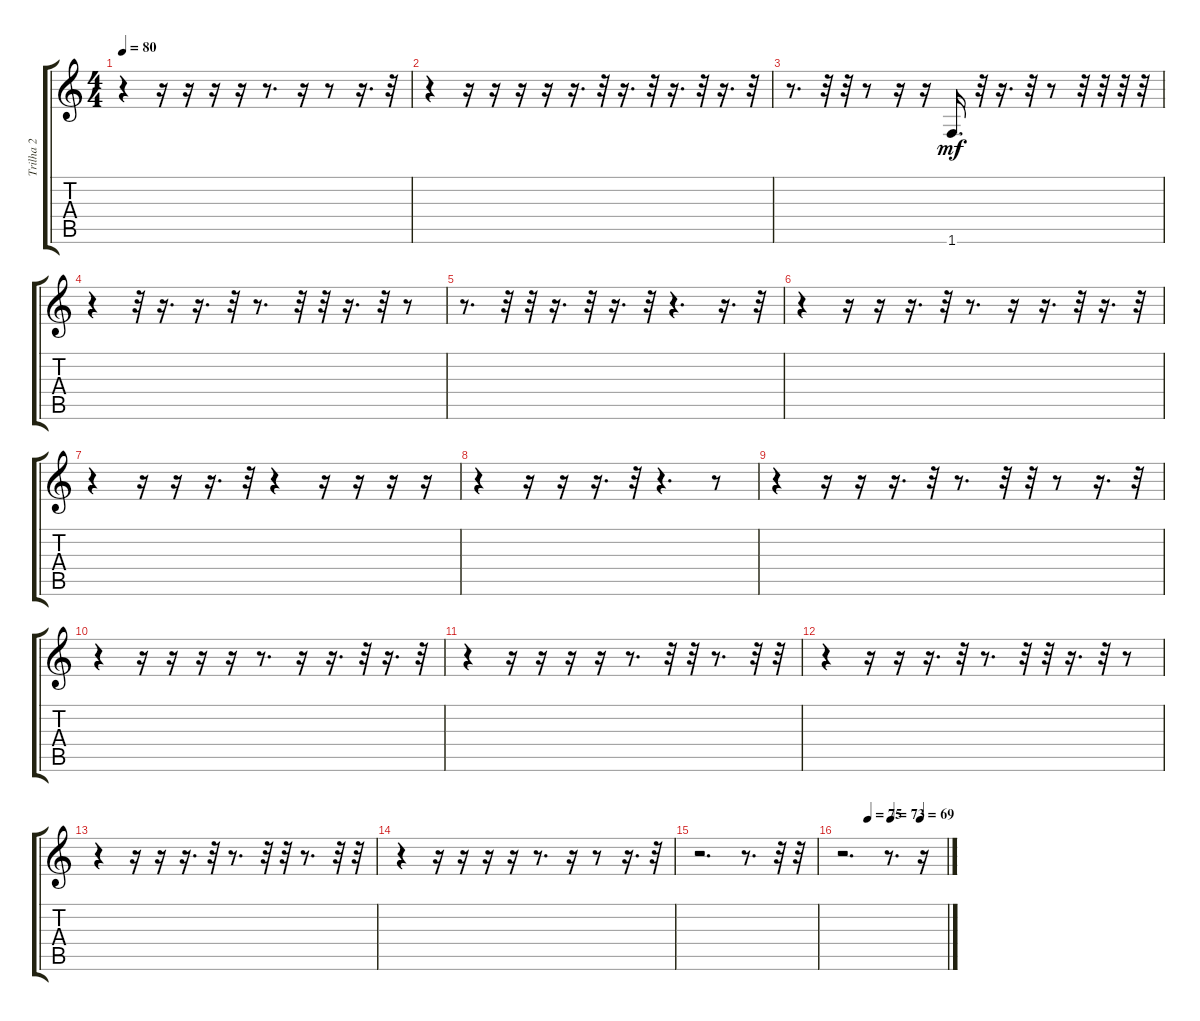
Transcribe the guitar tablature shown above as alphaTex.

\track ("Trilha 2" "Trilha 2") {instrument electricbassfinger}
\staff {score tabs}
\tuning (E4 B3 G3 D3 A2 E2) {hide}
\ts (4 4)
\tempo 80
\clef g2
\ks c
r.4{dy f} r.16 r.16 r.16 r.16 r.8{d} r.16 r.8 r.16{d} r.32 |
r.4 r.16 r.16 r.16 r.16 r.16{d} r.32 r.16{d} r.32 r.16{d} r.32 r.16{d} r.32 |
r.8{d} r.32 r.32 r.8 r.16 r.16 1.6.16{d dy mf} r.32 r.16{d} r.32 r.8 r.32 r.32 r.32 r.32 |
r.4 r.32 r.16{d} r.16{d} r.32 r.8{d} r.32 r.32 r.16{d} r.32 r.8 |
r.8{d} r.32 r.32 r.16{d} r.32 r.16{d} r.32 r.4{d} r.16{d} r.32 |
r.4 r.16 r.16 r.16{d} r.32 r.8{d} r.16 r.16{d} r.32 r.16{d} r.32 |
r.4 r.16 r.16 r.16{d} r.32 r.4 r.16 r.16 r.16 r.16 |
r.4 r.16 r.16 r.16{d} r.32 r.4{d} r.8 |
r.4 r.16 r.16 r.16{d} r.32 r.8{d} r.32 r.32 r.8 r.16{d} r.32 |
r.4 r.16 r.16 r.16 r.16 r.8{d} r.16 r.16{d} r.32 r.16{d} r.32 |
r.4 r.16 r.16 r.16 r.16 r.8{d} r.32 r.32 r.8{d} r.32 r.32 |
r.4 r.16 r.16 r.16{d} r.32 r.8{d} r.32 r.32 r.16{d} r.32 r.8 |
r.4 r.16 r.16 r.16{d} r.32 r.8{d} r.32 r.32 r.8{d} r.32 r.32 |
r.4 r.16 r.16 r.16 r.16 r.8{d} r.16 r.8 r.16{d} r.32 |
r.2{d} r.8{d} r.32 r.32 |
\tempo (75 0.25)
\tempo (73 0.46875)
\tempo (69 0.75)
r.2{d} r.8{d} r.16
